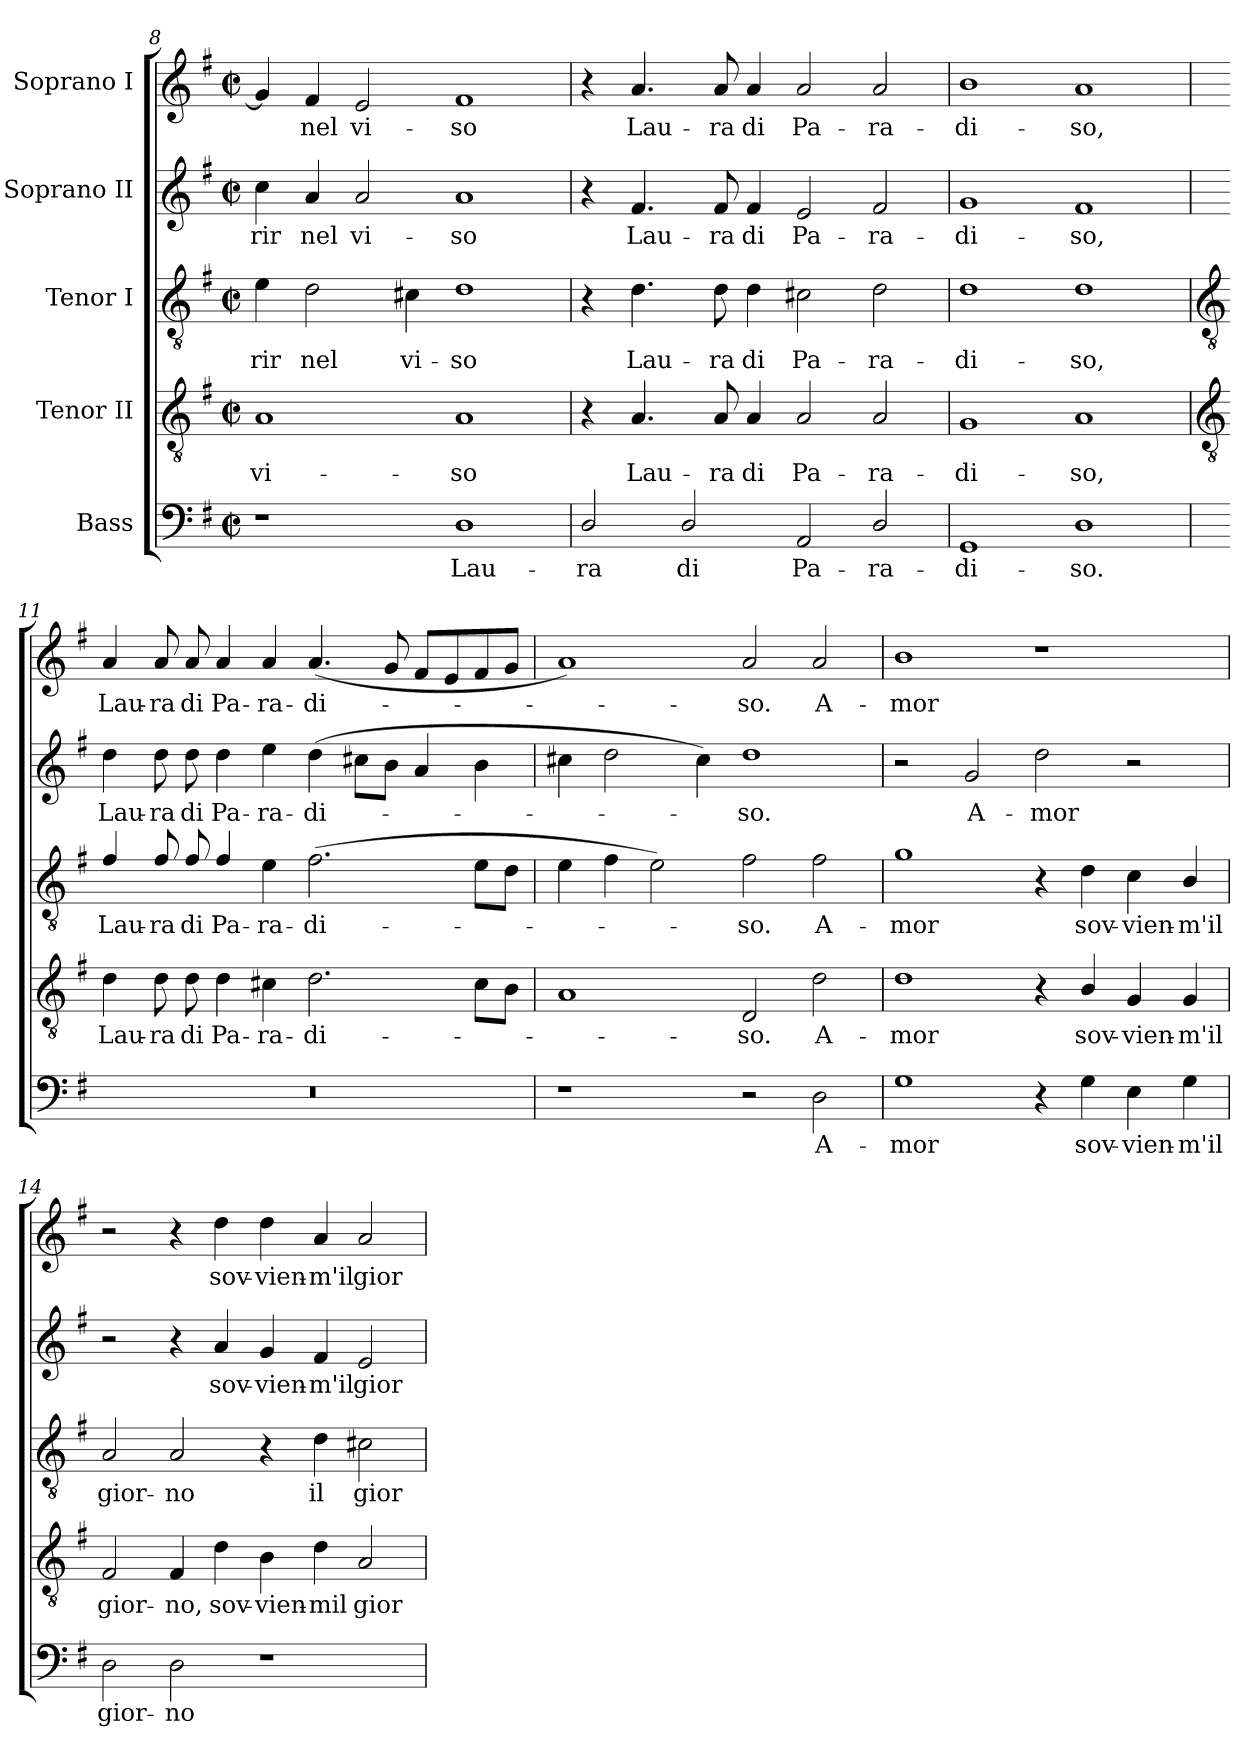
**kern	**text	**kern	**text	**kern	**text	**kern	**text	**kern	**text
*part5	*part5	*part4	*part4	*part3	*part3	*part2	*part2	*part1	*part1
*staff5	*staff5	*staff4	*staff4	*staff3	*staff3	*staff2	*staff2	*staff1	*staff1
*I"Bass	*	*I"Tenor II	*	*I"Tenor I	*	*I"Soprano II	*	*I"Soprano I	*
*clefF4	*	*clefGv2	*	*clefGv2	*	*clefG2	*	*clefG2	*
*k[f#]	*	*k[f#]	*	*k[f#]	*	*k[f#]	*	*k[f#]	*
*G:	*	*G:	*	*G:	*	*G:	*	*G:	*
*M4/2	*	*M4/2	*	*M4/2	*	*M4/2	*	*M4/2	*
*met(c|)	*	*met(c|)	*	*met(c|)	*	*met(c|)	*	*met(c|)	*
=8	=8	=8	=8	=8	=8	=8	=8	=8	=8
!	!	!	!LO:LY:b	!	!LO:LY:b	!	!LO:LY:b	!	!
1r	.	1A	vi-	4e	-rir	4cc	-rir	4g]	.
!	!	!	!	!	!LO:LY:b	!	!LO:LY:b	!	!LO:LY:b
.	.	.	.	2d	nel	4a	nel	4f#/	nel
!	!	!	!	!	!	!	!LO:LY:b	!	!LO:LY:b
.	.	.	.	.	.	2a	vi-	2e	vi-
!	!	!	!	!	!LO:LY:b	!	!	!	!
.	.	.	.	4c#X	vi-	.	.	.	.
!	!LO:LY:b	!	!LO:LY:b	!	!LO:LY:b	!	!LO:LY:b	!	!LO:LY:b
1D	Lau-	1A	-so	1d	-so	1a	-so	1f#	-so
=9	=9	=9	=9	=9	=9	=9	=9	=9	=9
!	!LO:LY:b	!	!	!	!	!	!	!	!
2D/	-ra	4r	.	4r	.	4r	.	4r	.
!	!	!	!LO:LY:b	!	!LO:LY:b	!	!LO:LY:b	!	!LO:LY:b
.	.	4.A	Lau-	4.d	Lau-	4.f#/	Lau-	4.a	Lau-
!	!LO:LY:b	!	!	!	!	!	!	!	!
2D/	di	.	.	.	.	.	.	.	.
!	!	!	!LO:LY:b	!	!LO:LY:b	!	!LO:LY:b	!	!LO:LY:b
.	.	8A	-ra	8d	-ra	8f#/	-ra	8a	-ra
!	!	!	!LO:LY:b	!	!LO:LY:b	!	!LO:LY:b	!	!LO:LY:b
.	.	4A	di	4d	di	4f#/	di	4a	di
!	!LO:LY:b	!	!LO:LY:b	!	!LO:LY:b	!	!LO:LY:b	!	!LO:LY:b
2AA	Pa-	2A	Pa-	2c#X	Pa-	2e	Pa-	2a	Pa-
!	!LO:LY:b	!	!LO:LY:b	!	!LO:LY:b	!	!LO:LY:b	!	!LO:LY:b
2D/	-ra-	2A	-ra-	2d	-ra-	2f#	-ra-	2a	-ra-
=10	=10	=10	=10	=10	=10	=10	=10	=10	=10
!	!LO:LY:b	!	!LO:LY:b	!	!LO:LY:b	!	!LO:LY:b	!	!LO:LY:b
1GG	-di-	1G	-di-	1d	-di-	1g	-di-	1b	-di-
!	!LO:LY:b	!	!LO:LY:b	!	!LO:LY:b	!	!LO:LY:b	!	!LO:LY:b
1D	-so.	1A	-so,	1d	-so,	1f#	-so,	1a	-so,
!!LO:LB:g=z
=11	=11	=11	=11	=11	=11	=11	=11	=11	=11
*	*	*clefGv2	*	*clefGv2	*	*	*	*	*
!	!	!	!LO:LY:b	!	!LO:LY:b	!	!LO:LY:b	!	!LO:LY:b
0r	.	4d	Lau-	4f#/	Lau-	4dd	Lau-	4a	Lau-
!	!	!	!LO:LY:b	!	!LO:LY:b	!	!LO:LY:b	!	!LO:LY:b
.	.	8d	-ra	8f#/	-ra	8dd	-ra	8a	-ra
!	!	!	!LO:LY:b	!	!LO:LY:b	!	!LO:LY:b	!	!LO:LY:b
.	.	8d	di	8f#/	di	8dd	di	8a	di
!	!	!	!LO:LY:b	!	!LO:LY:b	!	!LO:LY:b	!	!LO:LY:b
.	.	4d	Pa-	4f#/	Pa-	4dd	Pa-	4a	Pa-
!	!	!	!LO:LY:b	!	!LO:LY:b	!	!LO:LY:b	!	!LO:LY:b
.	.	4c#X	-ra-	4e	-ra-	4ee	-ra-	4a	-ra-
!	!	!	!LO:LY:b	!	!LO:LY:b	!	!LO:LY:b	!	!LO:LY:b
.	.	2.d	-di-	(>2.f#\	-di-	(>4dd	-di-	(<4.a	-di-
.	.	.	.	.	.	8cc#XL	.	.	.
.	.	.	.	.	.	8bJ	.	8g	.
.	.	.	.	.	.	4a	.	8f#L	.
.	.	.	.	.	.	.	.	8e	.
.	.	8c#L	.	8eL	.	4b	.	8f#	.
.	.	8BJ	.	8dJ	.	.	.	8gJ	.
=12	=12	=12	=12	=12	=12	=12	=12	=12	=12
1r	.	1A	.	4e	.	4cc#X	.	1a)	.
.	.	.	.	4f#\	.	2dd	.	.	.
.	.	.	.	2e)	.	.	.	.	.
.	.	.	.	.	.	4cc#)	.	.	.
!	!	!	!LO:LY:b	!	!LO:LY:b	!	!LO:LY:b	!	!LO:LY:b
2r	.	2D	so.	2f#	so.	1dd	so.	2a	so.
!	!LO:LY:b	!	!LO:LY:b	!	!LO:LY:b	!	!	!	!LO:LY:b
2D	A-	2d	A-	2f#	A-	.	.	2a	A-
=13	=13	=13	=13	=13	=13	=13	=13	=13	=13
!	!LO:LY:b	!	!LO:LY:b	!	!LO:LY:b	!	!	!	!LO:LY:b
1G	-mor	1d	-mor	1g	-mor	2r	.	1b	-mor
!	!	!	!	!	!	!	!LO:LY:b	!	!
.	.	.	.	.	.	2g	A-	.	.
!	!	!	!	!	!	!	!LO:LY:b	!	!
4r	.	4r	.	4r	.	2dd	-mor	1r	.
!	!LO:LY:b	!	!LO:LY:b	!	!LO:LY:b	!	!	!	!
4G	sov-	4B/	sov-	4d	sov-	.	.	.	.
!	!LO:LY:b	!	!LO:LY:b	!	!LO:LY:b	!	!	!	!
4E	-vien-	4G	-vien-	4c	-vien-	2r	.	.	.
!	!LO:LY:b	!	!LO:LY:b	!	!LO:LY:b	!	!	!	!
4G	-m'il	4G	-m'il	4B/	-m'il	.	.	.	.
=14	=14	=14	=14	=14	=14	=14	=14	=14	=14
!	!LO:LY:b	!	!LO:LY:b	!	!LO:LY:b	!	!	!	!
2D	gior-	2F#	gior-	2A	gior-	2r	.	2r	.
!	!LO:LY:b	!	!LO:LY:b	!	!LO:LY:b	!	!	!	!
2D	-no	4F#	-no,	2A	-no	4r	.	4r	.
!	!	!	!LO:LY:b	!	!	!	!LO:LY:b	!	!LO:LY:b
.	.	4d	sov-	.	.	4a	sov-	4dd	sov-
!	!	!	!LO:LY:b	!	!	!	!LO:LY:b	!	!LO:LY:b
1r	.	4B	-vien-	4r	.	4g	-vien-	4dd	-vien-
!	!	!	!LO:LY:b	!	!LO:LY:b	!	!LO:LY:b	!	!LO:LY:b
.	.	4d	-mil	4d	il	4f#/	-m'il	4a	-m'il
!	!	!	!LO:LY:b	!	!LO:LY:b	!	!LO:LY:b	!	!LO:LY:b
.	.	2A	gior-	2c#X	gior-	2e	gior-	2a	gior-
=	=	=	=	=	=	=	=	=	=
*-	*-	*-	*-	*-	*-	*-	*-	*-	*-
